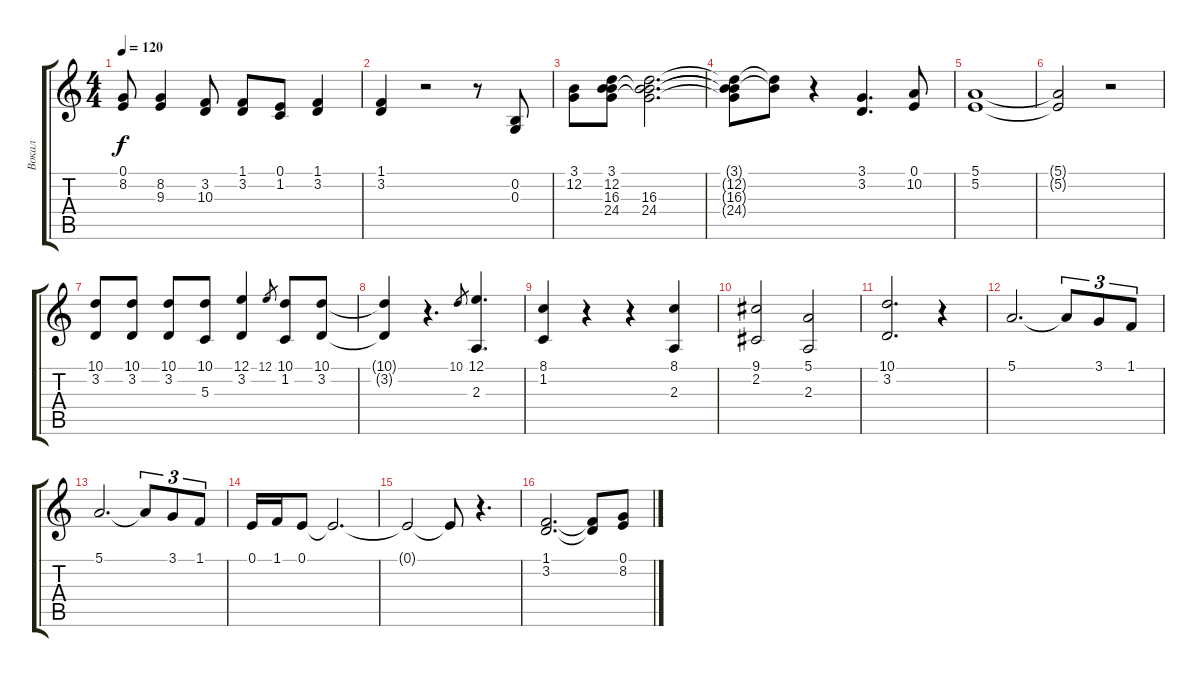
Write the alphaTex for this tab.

\track ("Вокал" "Вокал") {instrument oboe}
\staff {score tabs}
\tuning (E4 B3 G3 D3 A2 E2) {hide}
\ts (4 4)
\tempo 120
\clef g2
\ks c
(0.1 8.2).8{dy f} (8.2 9.3).4 (3.2 10.3).8 (1.1 3.2).8 (0.1 1.2).8 (1.1 3.2).4 |
(1.1 3.2).4 r.2 r.8 (0.2 0.3).8 |
(3.1 12.2).8 (3.1 12.2 16.3 24.4).8 (3.1{t} 12.2{t} 16.3 24.4).2{d} |
(3.1{t} 12.2{t} 16.3{t} 24.4{t}).8 (16.3{t} 24.4{t}).8 r.4 (3.1 3.2).4{d} (0.1 10.2).8 |
(5.1 5.2).1 |
(5.1{t} 5.2{t}).2 r.2 |
(10.1 3.2).8 (10.1 3.2).8 (10.1 3.2).8 (10.1 5.3).8 (12.1 3.2).4 12.1.8{gr} (10.1 1.2).8 (10.1 3.2).8 |
(10.1{t} 3.2{t}).4 r.4{d} 10.1.8{gr} (12.1 2.3).4{d} |
(8.1 1.2).4 r.4 r.4 (8.1 2.3).4 |
(9.1 2.2).2 (5.1 2.3).2 |
(10.1 3.2).2{d} r.4 |
5.1.2{d} 5.1{t}.8{tu (3 2)} 3.1.8{tu (3 2)} 1.1.8{tu (3 2)} |
5.1.2{d} 5.1{t}.8{tu (3 2)} 3.1.8{tu (3 2)} 1.1.8{tu (3 2)} |
0.1.16 1.1.16 0.1.8 0.1{t}.2{d} |
0.1{t}.2 0.1{t}.8 r.4{d} |
(1.1 3.2).2{d} (1.1{t} 3.2{t}).8 (0.1 8.2).8
